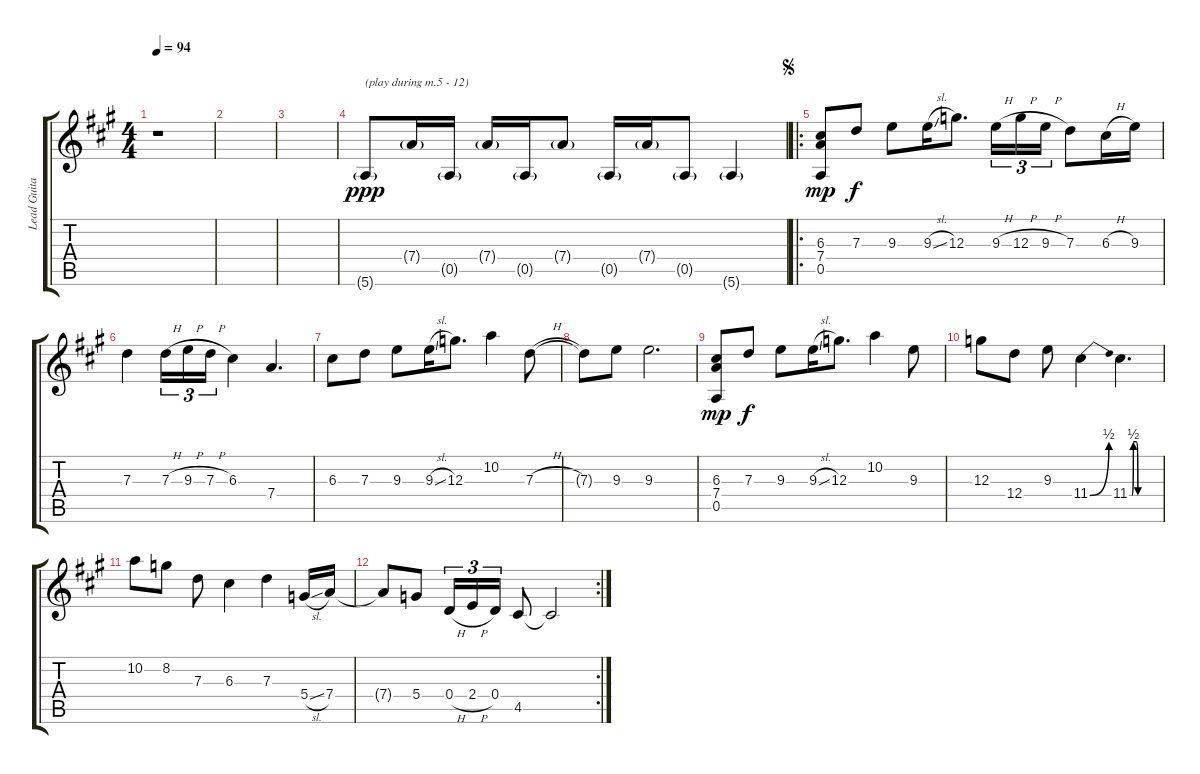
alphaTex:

\track ("Lead Guitar" "Lead Guita") {instrument overdrivenguitar}
\staff {score tabs}
\tuning (E4 B3 G3 D3 A2 E2) {hide}
\ts (4 4)
\tempo 94
\clef g2
\ks a
r.1{dy ppp instrument overdrivenguitar} |
|
|
5.6{g}.8{txt "(play during m.5 - 12)"} 7.4{g}.16 0.5{g}.16 7.4{g}.16 0.5{g}.16 7.4{g}.8 0.5{g}.16 7.4{g}.16 0.5{g}.8 5.6{g}.4 |
\ro
\jump segno
(6.3 7.4 0.5).8{dy mp} 7.3.8{dy f} 9.3.8 9.3{sl}.16 12.3.8{d} 9.3{h}.16{tu (3 2)} 12.3{h}.16{tu (3 2)} 9.3{h}.16{tu (3 2)} 7.3.8 6.3{h}.16 9.3.16 |
7.3.4 7.3{h}.16{tu (3 2)} 9.3{h}.16{tu (3 2)} 7.3{h}.16{tu (3 2)} 6.3.4 7.4.4{d} |
6.3.8 7.3.8 9.3.8 9.3{sl}.16 12.3.8{d} 10.2.4 7.3{h}.8 |
7.3{t}.8 9.3.8 9.3.2{d} |
(6.3 7.4 0.5).8{dy mp} 7.3.8{dy f} 9.3.8 9.3{sl}.16 12.3.8{d} 10.2.4 9.3.8 |
12.3.8 12.4.8 9.3.8 11.4{be (bend 0 0 60 2)}.4 11.4{be (custom 0 0 5 0 8 2 14 2 17 0 27 0 31 0 41 0 47 0 50 0 55 0 60 0)}.4{d} |
10.2.8 8.2.8 7.3.8 6.3.4 7.3.4 5.4{sl}.16 7.4.16 |
\rc 2
7.4{t}.8 5.4.8 0.4{h}.16{tu (3 2)} 2.4{h}.16{tu (3 2) beam merge} 0.4.16{tu (3 2)} 4.5.8 4.5{t}.2
